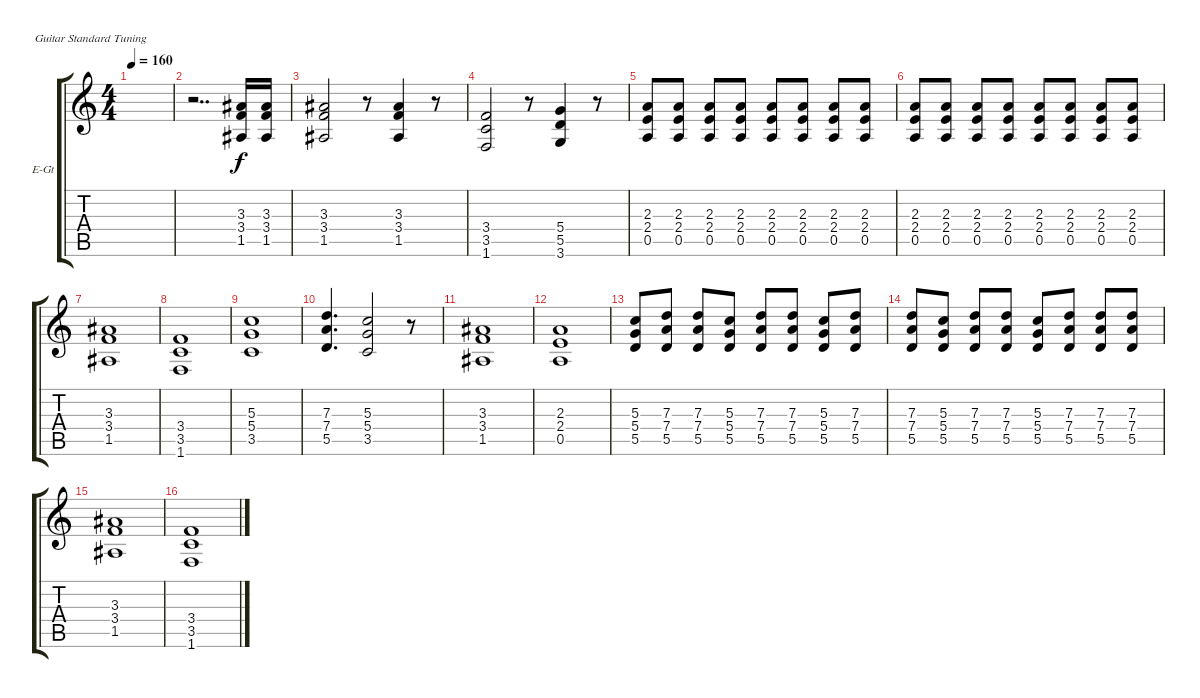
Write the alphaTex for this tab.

\defaultSystemsLayout 4
\bracketExtendMode groupsimilarinstruments
\firstSystemTrackNameOrientation horizontal
\otherSystemsTrackNameOrientation horizontal
\track ("Electric Guitar" "E-Gt") {instrument distortionguitar}
\staff {score tabs}
\tuning (E4 B3 G3 D3 A2 E2)
\ts (4 4)
\tempo 160
\clef g2
\scale
0.333333
\ks c
|
\scale
0.333333 r.2{dd} (3.3 3.4 1.5).16 (3.3 3.4 1.5).16 |
\scale
0.333333 (3.3 3.4 1.5).2 r.8 (3.4 1.5 3.3).4 r.8 |
\scale
0.333333 (3.4 1.6 3.5).2 r.8 (5.4 5.5 3.6).4 r.8 |
\scale
0.333333 (2.3 2.4 0.5).8 (2.3 2.4 0.5).8 (2.3 2.4 0.5).8 (2.3 2.4 0.5).8 (2.3 2.4 0.5).8 (2.3 2.4 0.5).8 (2.3 2.4 0.5).8 (2.3 2.4 0.5).8 |
\scale
0.333333 (2.3 2.4 0.5).8 (2.3 2.4 0.5).8 (2.3 2.4 0.5).8 (2.3 2.4 0.5).8 (2.3 2.4 0.5).8 (2.3 2.4 0.5).8 (2.3 2.4 0.5).8 (2.3 2.4 0.5).8 |
\scale
0.333333 (3.3 3.4 1.5).1 |
\scale
0.333333 (3.4 3.5 1.6).1 |
\scale
0.333333 (5.3 5.4 3.5).1 |
\scale
0.333333 (7.3 7.4 5.5).4{d} (5.3 5.4 3.5).2 r.8 |
\scale
0.333333 (3.3 3.4 1.5).1 |
\scale
0.333333 (2.3 2.4 0.5).1 |
\scale
0.333333 (5.3 5.4 5.5).8 (7.3 7.4 5.5).8 (7.3 7.4 5.5).8 (5.3 5.4 5.5).8 (7.3 7.4 5.5).8 (7.3 7.4 5.5).8 (5.3 5.4 5.5).8 (7.3 7.4 5.5).8 |
\scale
0.333333 (7.3 7.4 5.5).8 (5.3 5.4 5.5).8 (7.3 7.4 5.5).8 (7.3 7.4 5.5).8 (5.3 5.4 5.5).8 (7.3 7.4 5.5).8 (7.3 7.4 5.5).8 (7.3 7.4 5.5).8 |
\scale
0.333333 (3.3 3.4 1.5).1 |
\scale
0.333333 (3.4 3.5 1.6).1
